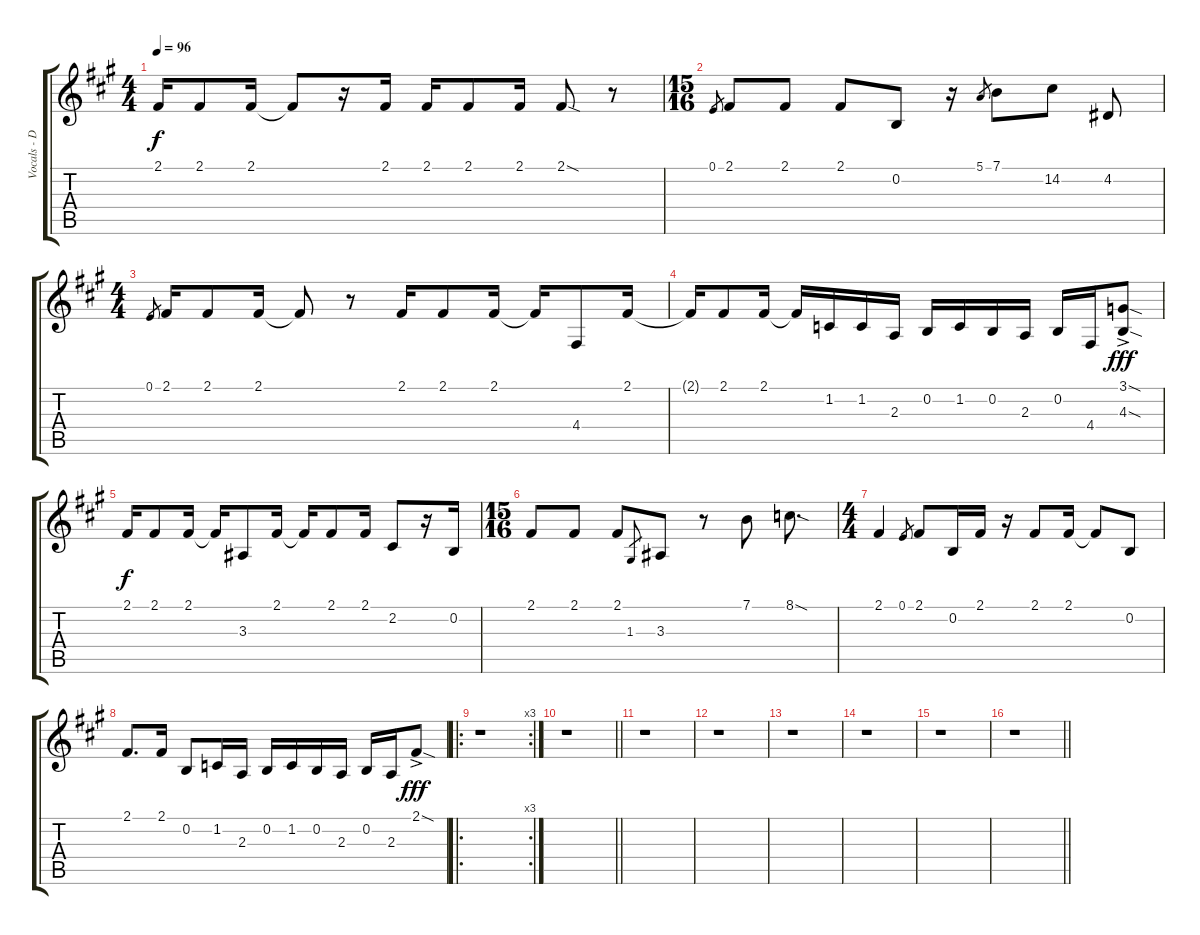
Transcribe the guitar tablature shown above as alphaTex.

\track ("Vocals - Dave Mustaine" "Vocals - D") {instrument stringensemble1}
\staff {score tabs}
\tuning (E4 B3 G3 D3 A2 E2) {hide}
\ts (4 4)
\tempo 96
\clef g2
\ks f#minor
2.1.16{dy f} 2.1.8 2.1.16 2.1{t}.8 r.16 2.1.16 2.1.16 2.1.8 2.1.16 2.1{sod}.8 r.8 |
\ts (15 16)
0.1.8{gr} 2.1.8 2.1.8 2.1.8 0.2.8 r.16 5.1.8{gr} 7.1.8 14.2.8 4.2.8 |
\ts (4 4)
0.1.8{gr} 2.1.16 2.1.8 2.1.16 2.1{t}.8 r.8 2.1.16 2.1.8 2.1.16 2.1{t}.16 4.4.8 2.1.16 |
2.1{t}.16 2.1.8 2.1.16 2.1{t}.16 1.2.16 1.2.16 2.3.16 0.2.16 1.2.16 0.2.16 2.3.16 0.2.16 4.4.16 (3.1{sod ac} 4.3{sod ac}).8{dy fff} |
2.1.16{dy f} 2.1.8 2.1.16 2.1{t}.16 3.3.8 2.1.16 2.1{t}.16 2.1.8 2.1.16 2.2.8 r.16 0.2.16 |
\ts (15 16)
2.1.8 2.1.8 2.1.8 1.3.8{gr} 3.3.8 r.8 7.1.8 8.1{sod}.8{d} |
\ts (4 4)
2.1.4 0.1.8{gr} 2.1.8 0.2.16 2.1.16 r.16 2.1.8 2.1.16 2.1{t}.8 0.2.8 |
2.1.8{d} 2.1.16 0.2.8 1.2.16 2.3.16 0.2.16 1.2.16 0.2.16 2.3.16 0.2.16 2.3.16 2.1{sod ac}.8{dy fff} |
\ro
\rc 3
r.1 |
\barLineRight lightlight
r.1 |
r.1 |
r.1 |
r.1 |
r.1 |
r.1 |
\barLineRight lightlight
r.1
